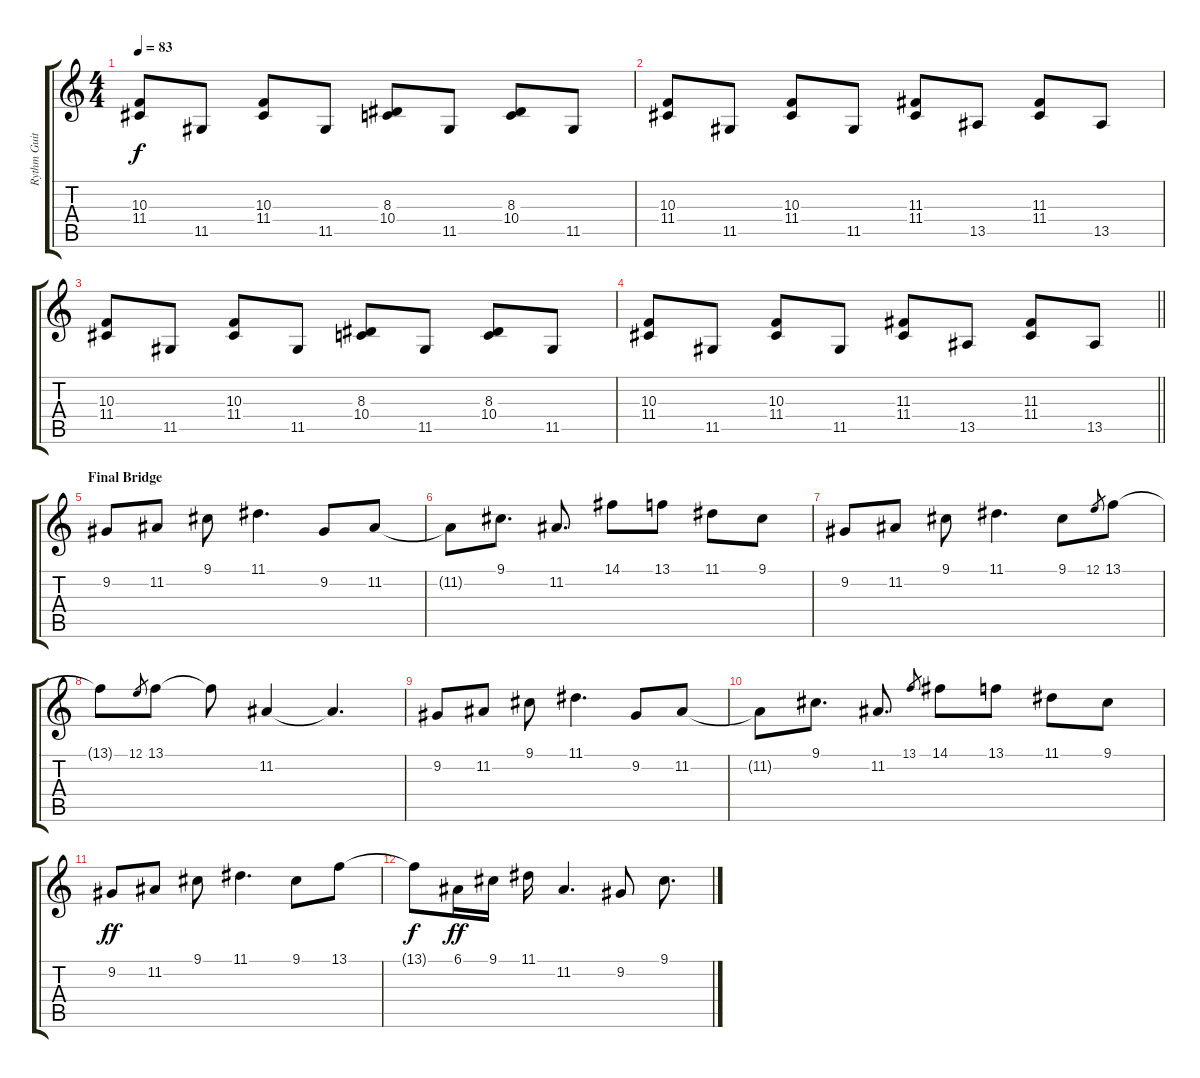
\track ("Rythm Guitar" "Rythm Guit") {instrument electricgrandpiano}
\staff {score tabs}
\tuning (E4 B3 G3 D3 A2 E2) {hide}
\ts (4 4)
\tempo 83
\clef g2
\ks c
(10.3 11.4).8{dy f} 11.5.8 (10.3 11.4).8 11.5.8 (8.3 10.4).8 11.5.8 (8.3 10.4).8 11.5.8 |
(10.3 11.4).8 11.5.8 (10.3 11.4).8 11.5.8 (11.3 11.4).8 13.5.8 (11.3 11.4).8 13.5.8 |
(10.3 11.4).8 11.5.8 (10.3 11.4).8 11.5.8 (8.3 10.4).8 11.5.8 (8.3 10.4).8 11.5.8 |
\barLineRight lightlight
(10.3 11.4).8 11.5.8 (10.3 11.4).8 11.5.8 (11.3 11.4).8 13.5.8 (11.3 11.4).8 13.5.8 |
\section ("" "Final Bridge")
9.2.8 11.2.8 9.1.8 11.1.4{d} 9.2.8 11.2.8 |
11.2{t}.8 9.1.8{d} 11.2.8{d} 14.1.8 13.1.8 11.1.8 9.1.8 |
9.2.8 11.2.8 9.1.8 11.1.4{d} 9.1.8 12.1.8{gr} 13.1.8 |
13.1{t}.8 12.1.8{gr} 13.1.8 13.1{t}.8 11.2.4 11.2{t}.4{d} |
9.2.8 11.2.8 9.1.8 11.1.4{d} 9.2.8 11.2.8 |
11.2{t}.8 9.1.8{d} 11.2.8{d} 13.1.8{gr} 14.1.8 13.1.8 11.1.8 9.1.8 |
9.2.8{dy ff} 11.2.8 9.1.8 11.1.4{d} 9.1.8 13.1.8 |
13.1{t}.8{dy f} 6.1.16{dy ff} 9.1.16 11.1.16 11.2.4{d} 9.2.8 9.1.8{d}
